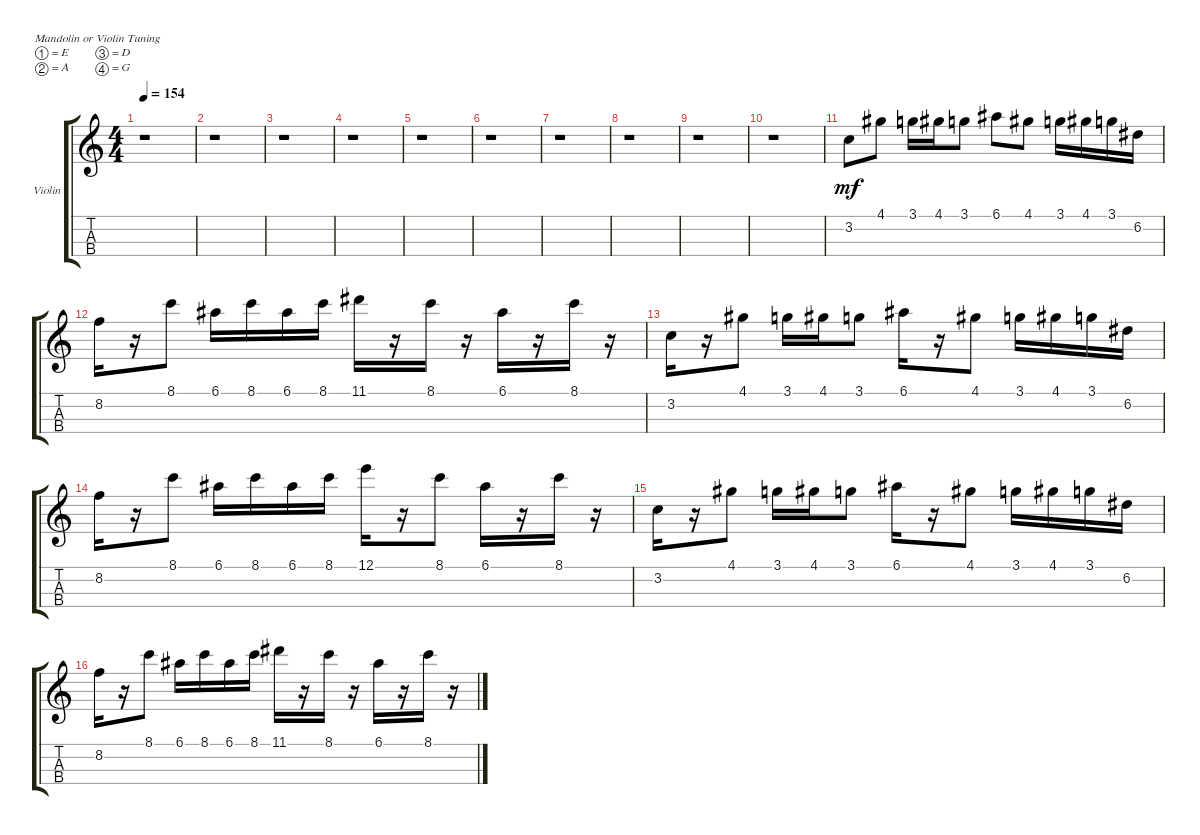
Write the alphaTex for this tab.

\bracketExtendMode groupsimilarinstruments
\firstSystemTrackNameOrientation horizontal
\otherSystemsTrackNameOrientation horizontal
\track ("Track 13" "Violin") {instrument violin}
\staff {score tabs}
\tuning (E5 A4 D4 G3)
\ts (4 4)
\tempo 154
\clef g2
\ks c
r.1{dy mf instrument violin} |
r.1 |
r.1 |
r.1 |
r.1 |
r.1 |
r.1 |
r.1 |
r.1 |
r.1 |
3.2.8 4.1.8 3.1.16 4.1.16 3.1.8 6.1.8 4.1.8 3.1.16 4.1.16 3.1.16 6.2.16 |
8.2.16 r.16 8.1.8 6.1.16 8.1.16 6.1.16 8.1.16 11.1.16 r.16 8.1.16 r.16 6.1.16 r.16 8.1.16 r.16 |
3.2.16 r.16 4.1.8 3.1.16 4.1.16 3.1.8 6.1.16 r.16 4.1.8 3.1.16 4.1.16 3.1.16 6.2.16 |
8.2.16 r.16 8.1.8 6.1.16 8.1.16 6.1.16 8.1.16 12.1.16 r.16 8.1.8 6.1.16 r.16 8.1.16 r.16 |
3.2.16 r.16 4.1.8 3.1.16 4.1.16 3.1.8 6.1.16 r.16 4.1.8 3.1.16 4.1.16 3.1.16 6.2.16 |
8.2.16 r.16 8.1.8 6.1.16 8.1.16 6.1.16 8.1.16 11.1.16 r.16 8.1.16 r.16 6.1.16 r.16 8.1.16 r.16
